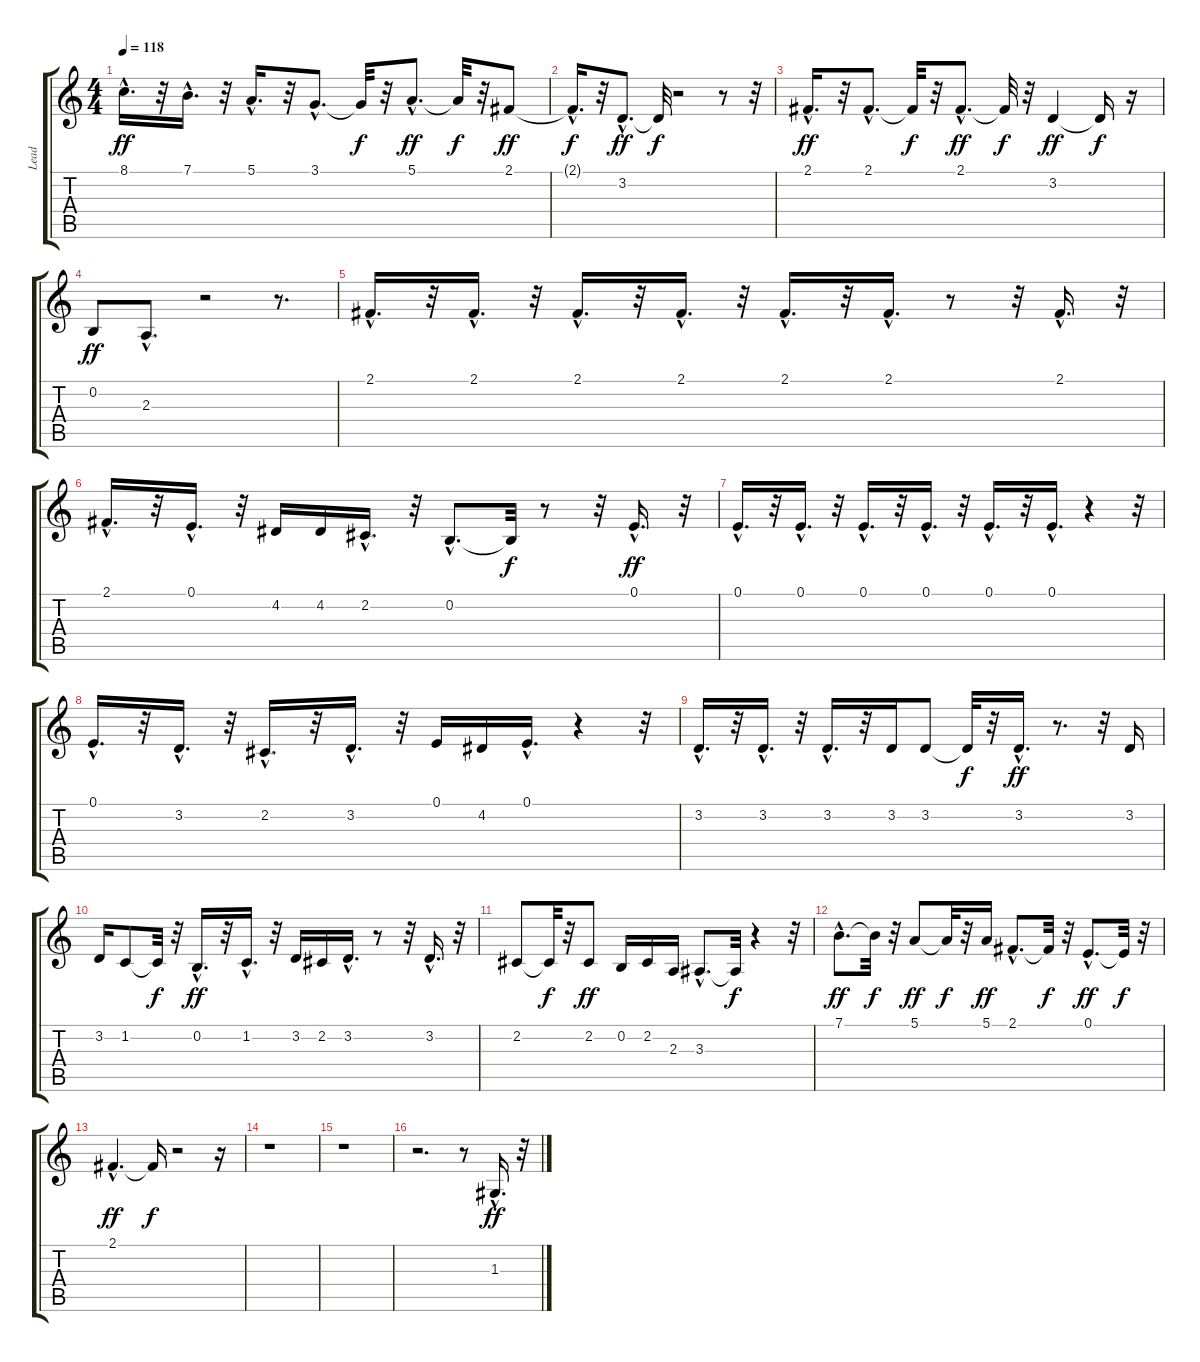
\track ("Lead                " "Lead      ") {instrument acousticgrandpiano}
\staff {score tabs}
\tuning (E4 B3 G3 D3 A2 E2) {hide}
\ts (4 4)
\tempo 118
\clef g2
\ks c
8.1{hac}.16{d dy ff} r.32 7.1{hac}.16{d} r.32 5.1{hac}.16{d} r.32 3.1{hac}.8{d} 3.1{t}.32{dy f} r.32 5.1{hac}.8{d dy ff} 5.1{t}.32{dy f} r.32 2.1.8{dy ff} |
2.1{hac t}.16{d dy f} r.32 3.2{hac}.8{d dy ff} 3.2{t}.32{dy f} r.2 r.8 r.32 |
2.1{hac}.16{d dy ff} r.32 2.1{hac}.8{d} 2.1{t}.32{dy f} r.32 2.1{hac}.8{d dy ff} 2.1{t}.32{dy f} r.32 3.2.4{dy ff} 3.2{t}.16{dy f} r.16 |
0.2.8{dy ff} 2.3{hac}.8{d} r.2 r.8{d} |
2.1{hac}.16{d} r.32 2.1{hac}.16{d} r.32 2.1{hac}.16{d} r.32 2.1{hac}.16{d} r.32 2.1{hac}.16{d} r.32 2.1{hac}.16{d} r.8 r.32 2.1{hac}.16{d} r.32 |
2.1{hac}.16{d} r.32 0.1{hac}.16{d} r.32 4.2.16 4.2.16 2.2{hac}.16{d} r.32 0.2{hac}.8{d} 0.2{t}.32{dy f} r.8 r.32 0.1{hac}.16{d dy ff} r.32 |
0.1{hac}.16{d} r.32 0.1{hac}.16{d} r.32 0.1{hac}.16{d} r.32 0.1{hac}.16{d} r.32 0.1{hac}.16{d} r.32 0.1{hac}.16{d} r.4 r.32 |
0.1{hac}.16{d} r.32 3.2{hac}.16{d} r.32 2.2{hac}.16{d} r.32 3.2{hac}.16{d} r.32 0.1.16 4.2.16 0.1{hac}.16{d} r.4 r.32 |
3.2{hac}.16{d} r.32 3.2{hac}.16{d} r.32 3.2{hac}.16{d} r.32 3.2.16 3.2.8 3.2{t}.32{dy f} r.32 3.2{hac}.16{d dy ff} r.8{d} r.32 3.2.16 |
3.2.16 1.2.8 1.2{t}.32{dy f} r.32 0.2{hac}.16{d dy ff} r.32 1.2{hac}.16{d} r.32 3.2.16 2.2.16 3.2{hac}.16{d} r.8 r.32 3.2{hac}.16{d} r.32 |
2.2.8 2.2{t}.32{dy f} r.32 2.2.8{dy ff} 0.2.16 2.2.16 2.3.16 3.3{hac}.8{d} 3.3{t}.32{dy f} r.4 r.32 |
7.1{hac}.8{d dy ff} 7.1{t}.32{dy f} r.32 5.1.8{dy ff} 5.1{t}.32{dy f} r.32 5.1.16{dy ff} 2.1{hac}.8{d} 2.1{t}.32{dy f} r.32 0.1{hac}.8{d dy ff} 0.1{t}.32{dy f} r.32 |
2.1{hac}.4{d dy ff} 2.1{t}.16{dy f} r.2 r.16 |
r.1 |
r.1 |
r.2{d} r.8 1.3{hac}.16{d dy ff} r.32
